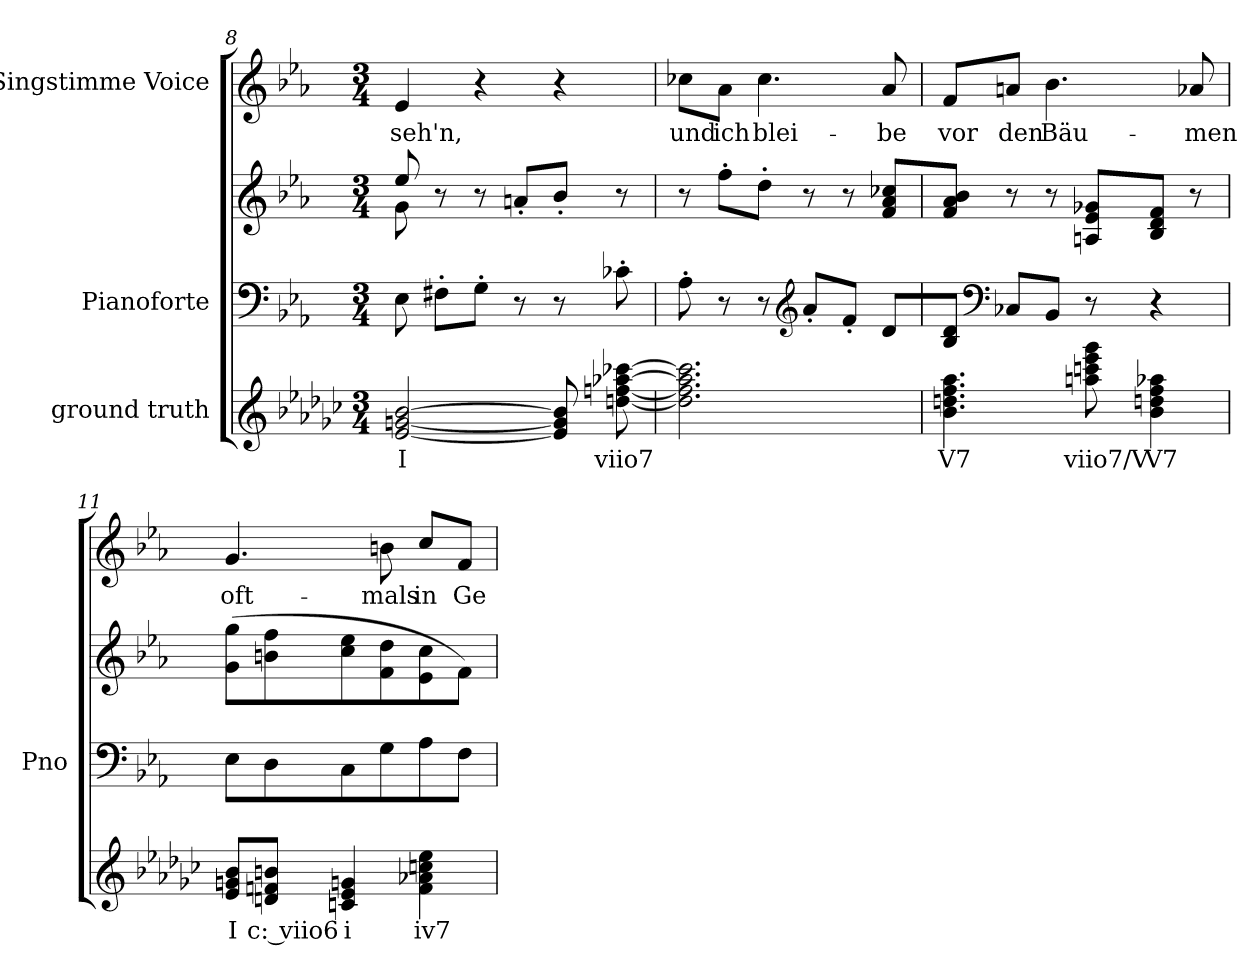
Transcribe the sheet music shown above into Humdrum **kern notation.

**kern	**text	**kern	**kern	**kern	**text
*part3	*part3	*part2	*part2	*part1	*part1
*staff4	*staff4	*staff3	*staff2	*staff1	*staff1
*I"ground truth	*	*I"Pianoforte	*	*I"Singstimme Voice	*
*	*	*I'Pno	*	*	*
*	*	*clefF4	*clefG2	*clefG2	*
*k[b-e-a-d-g-c-]	*	*k[b-e-a-]	*k[b-e-a-]	*k[b-e-a-]	*
*M3/4	*	*M3/4	*M3/4	*M3/4	*
=8	=8	=8	=8	=8	=8
*	*	*	*^	*	*
!	!	!	!	!	!	!LO:LY:b
[2e- [2gn [2b-	I	8E-\	8ee-/	8g\	4e-/	seh'n,
.	.	8F#X'\L	8r	8ryy	.	.
.	.	8G'\J	8r	8ryy	4r	.
.	.	8r	8an'/L	8ryy	.	.
8e-] 8g] 8b-]	.	8r	8b-'/J	8ryy	4r	.
[8ddn [8ffn [8aa-X [8ccc-X	viio7	8c-X'\	8r	8ryy	.	.
*	*	*	*v	*v	*	*
=9	=9	=9	=9	=9	=9
*	*	*	*^	*	*
!	!	!	!	!	!	!LO:LY:b
*	*	*	*v	*v	*	*
2.dd] 2.ff] 2.aa-] 2.ccc-]	.	8A-'\	8r	8cc-X\L	und
!	!	!	!	!	!LO:LY:b
.	.	8r	8ff'\L	8a-\J	ich
!	!	!	!	!	!LO:LY:b
.	.	8r	8dd'\J	4.cc-\	blei-
*	*	*clefG2	*	*	*
.	.	8a-'/L	8r	.	.
.	.	8f'/J	8r	.	.
!	!	!	!	!	!LO:LY:b
.	.	8d/L	8f/ 8a-/ 8cc-X/L	8a-/	-be
=10	=10	=10	=10	=10	=10
!	!	!	!	!	!LO:LY:b
4.b- 4.ddn 4.ff 4.aa-	V7	8B-/ 8d/J	8f/ 8a-/ 8b-/J	8f/L	vor
*	*	*clefF4	*	*	*
!	!	!	!	!	!LO:LY:b
.	.	8C-X/L	8r	8an/J	den
!	!	!	!	!	!LO:LY:b
.	.	8BB-/J	8r	4.b-\	Bäu-
8aan 8cccn 8eee- 8ggg-	viio7/V	8r	8An/ 8e-/ 8g-X/L	.	.
4b- 4ddn 4ff 4aa-X	V7	4r	8B-/ 8d/ 8f/J	.	.
!	!	!	!	!	!LO:LY:b
.	.	.	8r	8a-X/	-men
=11	=11	=11	=11	=11	=11
!	!	!	!	!	!LO:LY:b
8e- 8gn 8b-L	I	8E-\L	(>8g\ 8gg\L	4.g/	oft-
8dn 8fn 8bnJ	c: viio6	8D\	8bn\ 8ff\	.	.
4cn 4e- 4gn	i	8C\	8cc\ 8ee-\	.	.
!	!	!	!	!	!LO:LY:b
.	.	8G\	8f\ 8dd\	8bn\	-mals
!	!	!	!	!	!LO:LY:b
4f 4a-X 4ccn 4ee-	iv7	8A-\	8e-\ 8cc\	8cc/L	in
!	!	!	!	!	!LO:LY:b
.	.	8F\J	8f\J)	8f/J	Ge-
=	=	=	=	=	=
*-	*-	*-	*-	*-	*-
